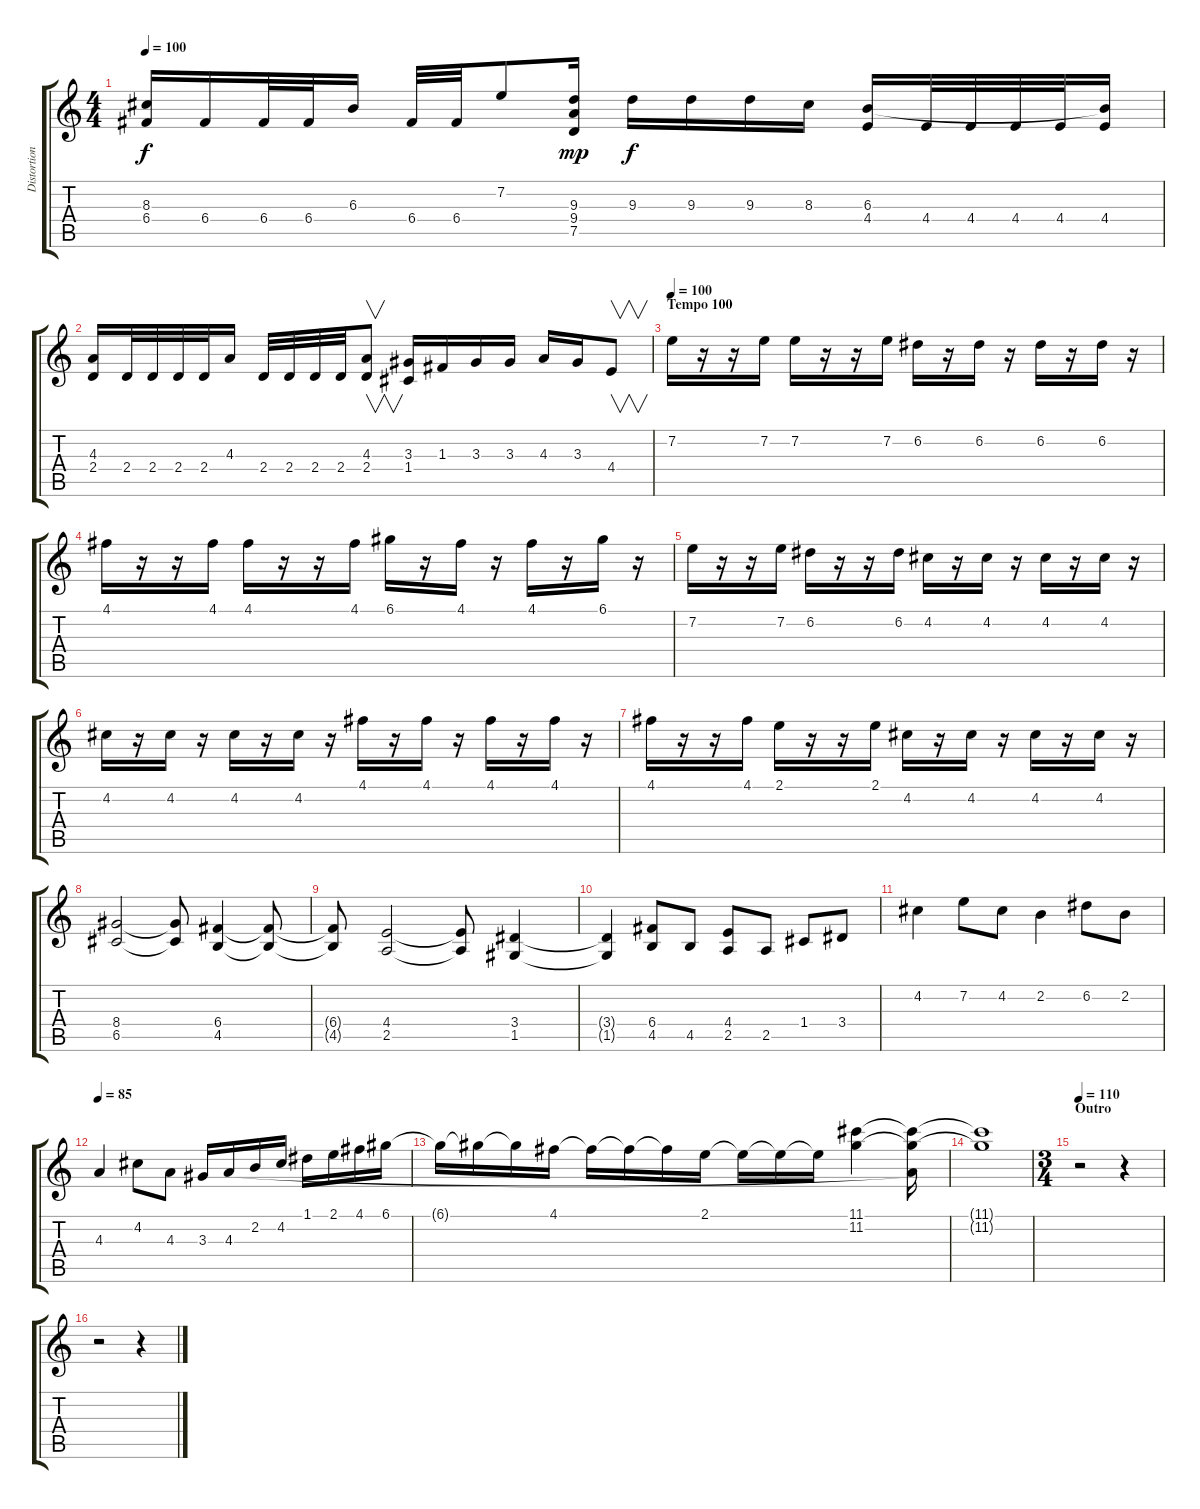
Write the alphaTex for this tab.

\track ("Distortion 1" "Distortion") {instrument distortionguitar}
\staff {score tabs}
\tuning (D4 A3 F3 C3 G2 D2) {hide}
\ts (4 4)
\tempo 100
\clef g2
\ks c
(8.3 6.4).16{dy f} 6.4.16 6.4.32 6.4.32 6.3.16 6.4.32 6.4.32 7.2.8 (9.3 9.4 7.5).16{dy mp} 9.3.16{dy f} 9.3.16 9.3.16 8.3.16 (6.3 4.4).16 4.4.32 4.4.32 4.4.32 4.4.32 (6.3{t} 4.4).16 |
(4.3 2.4).16 2.4.32 2.4.32 2.4.32 2.4.32 4.3.16 2.4.32 2.4.32 2.4.32 2.4.32 (4.3 2.4).8{v} (3.3 1.4).16 1.3.16 3.3.16 3.3.16 4.3.16 3.3.16 4.4.8{v} |
\section ("" "Tempo 100")
\tempo 100
7.2.16{instrument overdrivenguitar} r.16 r.16 7.2.16 7.2.16 r.16 r.16 7.2.16 6.2.16 r.16 6.2.16 r.16 6.2.16 r.16 6.2.16 r.16 |
4.1.16 r.16 r.16 4.1.16 4.1.16 r.16 r.16 4.1.16 6.1.16 r.16 4.1.16 r.16 4.1.16 r.16 6.1.16 r.16 |
7.2.16 r.16 r.16 7.2.16 6.2.16 r.16 r.16 6.2.16 4.2.16 r.16 4.2.16 r.16 4.2.16 r.16 4.2.16 r.16 |
4.2.16 r.16 4.2.16 r.16 4.2.16 r.16 4.2.16 r.16 4.1.16 r.16 4.1.16 r.16 4.1.16 r.16 4.1.16 r.16 |
4.1.16 r.16 r.16 4.1.16 2.1.16 r.16 r.16 2.1.16 4.2.16 r.16 4.2.16 r.16 4.2.16 r.16 4.2.16 r.16 |
(8.4 6.5).2 (8.4{t} 6.5{t}).8 (6.4 4.5).4 (6.4{t} 4.5{t}).8 |
(6.4{t} 4.5{t}).8 (4.4 2.5).2 (4.4{t} 2.5{t}).8 (3.4 1.5).4 |
(3.4{t} 1.5{t}).4 (6.4 4.5).8 4.5.8 (4.4 2.5).8 2.5.8 1.4.8 3.4.8 |
4.2.4 7.2.8 4.2.8 2.2.4 6.2.8 2.2.8 |
\tempo 85
4.3.4 4.2.8 4.3.8 3.3.16 4.3.16 2.2.16 4.2.16 1.1.16 2.1.16 4.1.16 6.1.16 |
6.1{t}.16 6.1{t}.16 6.1{t}.16 4.1.16 4.1{t}.16 4.1{t}.16 4.1{t}.16 2.1.16 2.1{t}.16 2.1{t}.16 2.1{t}.16 (11.1 11.2).4 (11.1{t} 11.2{t} 4.3{t}).16 |
(11.1{t} 11.2{t}).1 |
\ts (3 4)
\section ("" "Outro")
\tempo 110
r.2 r.4 |
r.2 r.4
